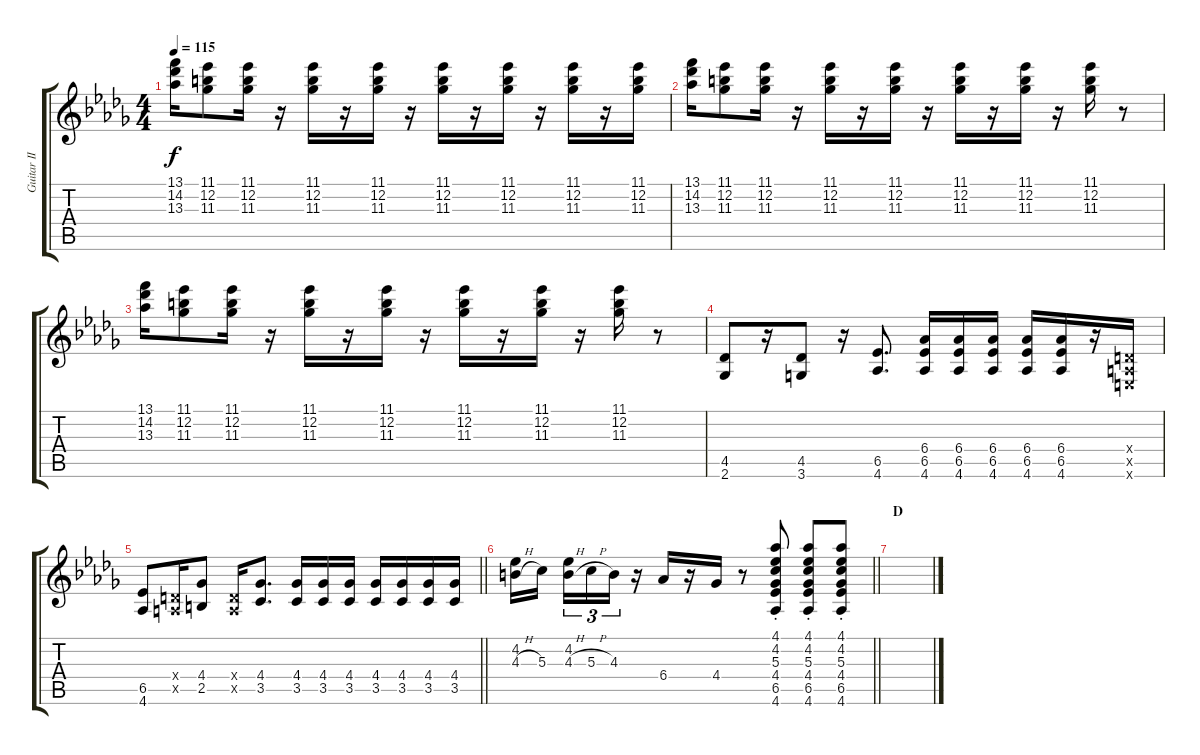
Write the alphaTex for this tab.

\track ("Guitar II (Nakano Azusa)" "Guitar II ") {instrument overdrivenguitar}
\staff {score tabs}
\tuning (E4 B3 G3 D3 A2 E2) {hide}
\ts (4 4)
\tempo 115
\clef g2
\ks db
(13.1 14.2 13.3).16{dy f} (11.1 12.2 11.3).8 (11.1 12.2 11.3).16 r.16 (11.1 12.2 11.3).16 r.16 (11.1 12.2 11.3).16 r.16 (11.1 12.2 11.3).16 r.16 (11.1 12.2 11.3).16 r.16 (11.1 12.2 11.3).16 r.16 (11.1 12.2 11.3).16 |
(13.1 14.2 13.3).16 (11.1 12.2 11.3).8 (11.1 12.2 11.3).16 r.16 (11.1 12.2 11.3).16 r.16 (11.1 12.2 11.3).16 r.16 (11.1 12.2 11.3).16 r.16 (11.1 12.2 11.3).16 r.16 (11.1 12.2 11.3).16 r.8 |
(13.1 14.2 13.3).16 (11.1 12.2 11.3).8 (11.1 12.2 11.3).16 r.16 (11.1 12.2 11.3).16 r.16 (11.1 12.2 11.3).16 r.16 (11.1 12.2 11.3).16 r.16 (11.1 12.2 11.3).16 r.16 (11.1 12.2 11.3).16 r.8 |
(4.5 2.6).8 r.16 (4.5 3.6).8 r.16 (6.5 4.6).8{d} (6.4 6.5 4.6).16 (6.4 6.5 4.6).16 (6.4 6.5 4.6).16 (6.4 6.5 4.6).16 (6.4 6.5 4.6).16 r.16 (0.4{x} 0.5{x} 0.6{x}).16 |
\barLineRight lightlight
(6.5 4.6).8 (0.4{x} 0.5{x}).16 (4.4 2.5).8 (0.4{x} 0.5{x}).16 (4.4 3.5).8{d} (4.4 3.5).16 (4.4 3.5).16 (4.4 3.5).16 (4.4 3.5).16 (4.4 3.5).16 (4.4 3.5).16 (4.4 3.5).16 |
\barLineRight lightlight
(4.2 4.3{h}).16 5.3.16{beam splitsecondary} (4.2 4.3{h}).16{tu (3 2)} 5.3{h}.16{tu (3 2)} 4.3.16{tu (3 2)} r.16 6.4.16 r.16 4.4.16 r.8 (4.1 4.2 5.3 4.4 6.5 4.6{st}).8 (4.1 4.2 5.3 4.4 6.5 4.6{st}).8 (4.1 4.2 5.3 4.4 6.5 4.6{st}).8 |
\section ("" "D")
